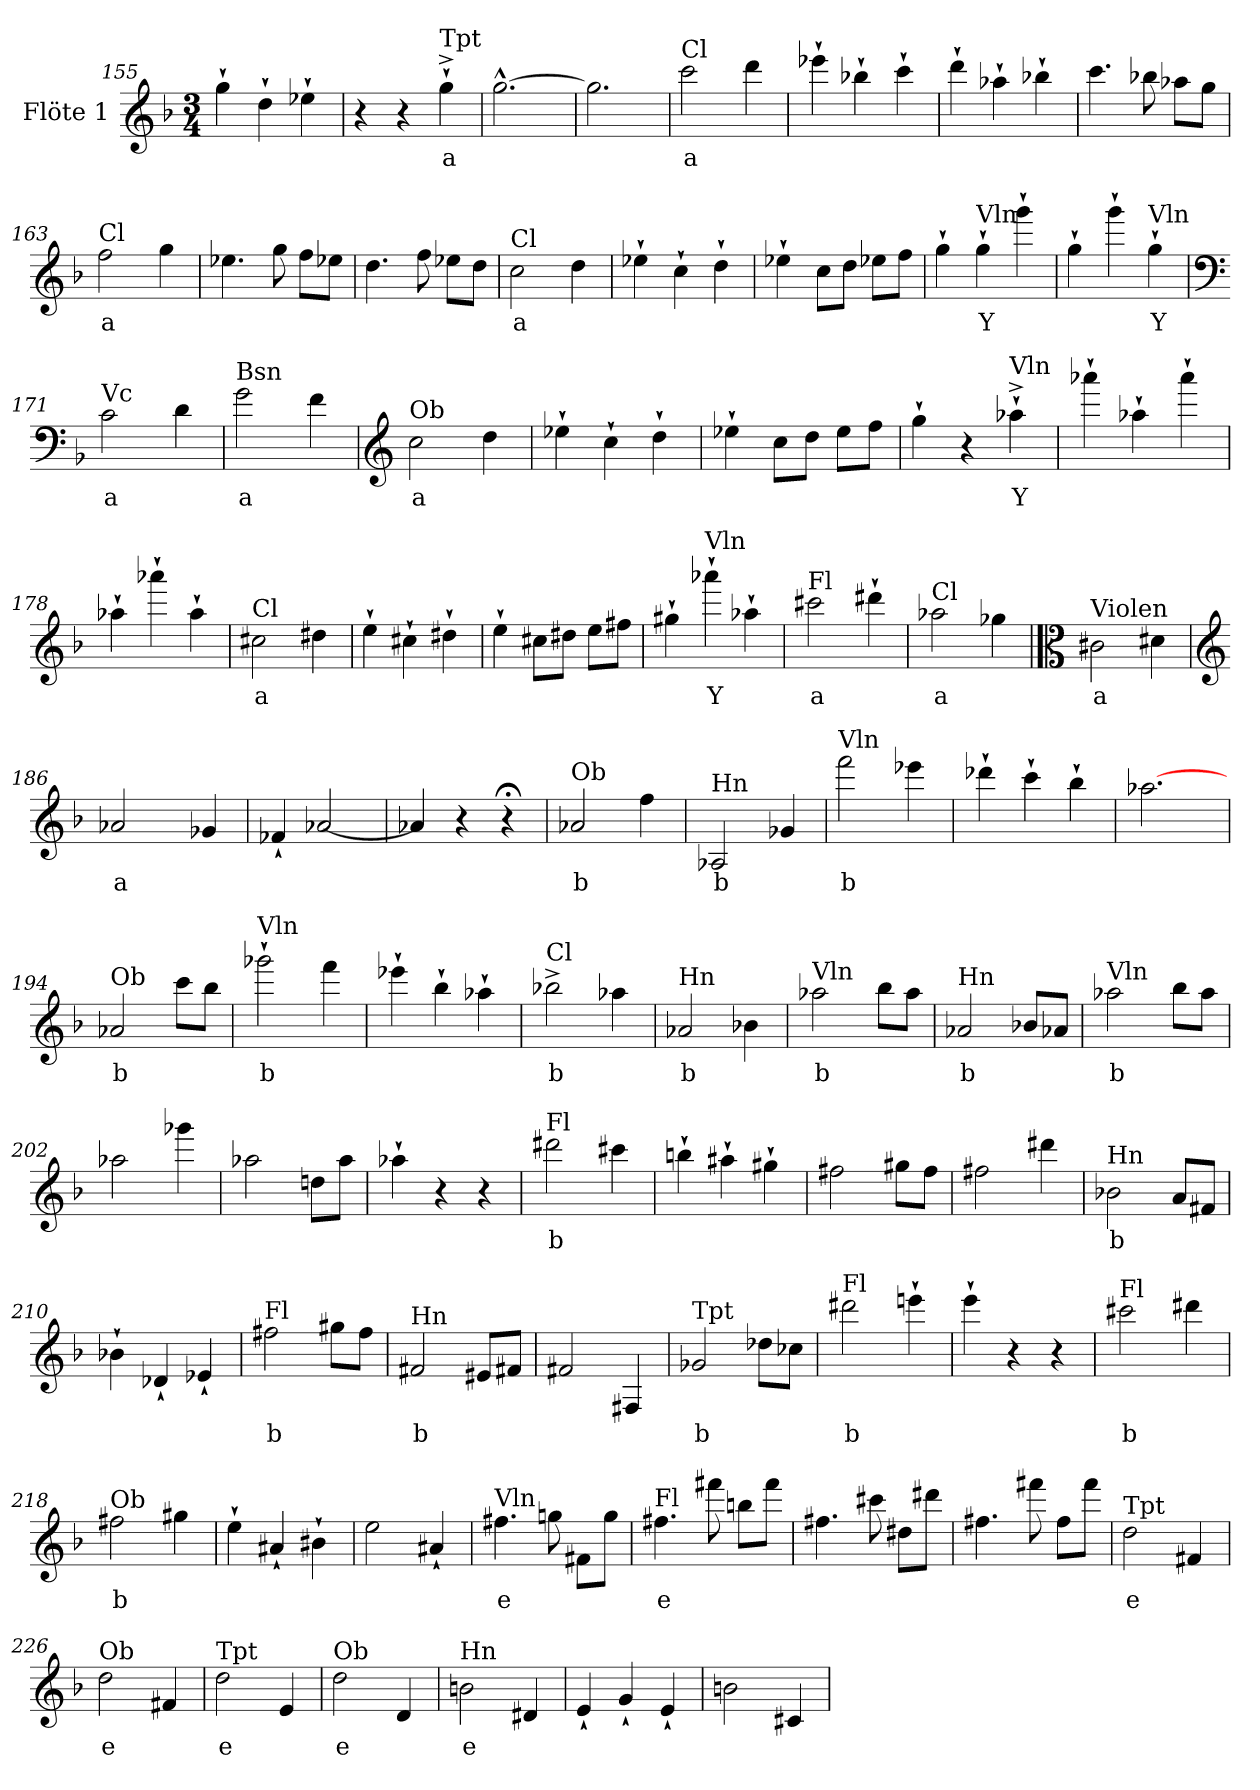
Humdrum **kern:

**kern	**text
*part1	*part1
*staff1	*staff1
*I"Flöte 1	*
*I'Fl. 1	*
*clefG2	*
*k[b-]	*
*M3/4	*
=155	=155
4gg`	.
4dd`	.
4ee-X`	.
=156	=156
4r	.
4r	.
!LO:TX:a:t=Tpt	!
!	!LO:LY:color=#FF0000
4gg`^	a
=157	=157
[2.gg^^	.
=158	=158
2.gg]	.
=159	=159
!LO:TX:a:t=Cl	!
!	!LO:LY:color=#FF0000
2ccc	a
4ddd	.
=160	=160
4eee-X`	.
4bb-X`	.
4ccc`	.
=161	=161
4ddd`	.
4aa-X`	.
4bb-X`	.
=162	=162
4.ccc	.
8bb-X	.
8aa-X\L	.
8gg\J	.
=163	=163
!LO:TX:a:t=Cl	!
!	!LO:LY:color=#FF0000
2ff	a
4gg	.
=164	=164
4.ee-X	.
8gg	.
8ff\L	.
8ee-X\J	.
=165	=165
4.dd	.
8ff	.
8ee-X\L	.
8dd\J	.
=166	=166
!LO:TX:a:t=Cl	!
!	!LO:LY:color=#FF0000
2cc	a
4dd	.
=167	=167
4ee-X`	.
4cc`	.
4dd`	.
=168	=168
4ee-X`	.
8cc\L	.
8dd\J	.
8ee-X\L	.
8ff\J	.
=169	=169
4gg`	.
!LO:TX:a:t=Vln	!
!	!LO:LY:color=#FF0000
4gg`	Y
4ggg`	.
=170	=170
4gg`	.
4ggg`	.
!LO:TX:a:t=Vln	!
!	!LO:LY:color=#FF0000
4gg`	Y
=171	=171
*clefF4	*
!LO:TX:a:t=Vc	!
!	!LO:LY:color=#FF0000
2c	a
4d	.
=172	=172
!LO:TX:a:t=Bsn	!
!	!LO:LY:color=#FF0000
2g	a
4f	.
=173	=173
*clefG2	*
!LO:TX:a:t=Ob	!
!	!LO:LY:color=#FF0000
2cc	a
4dd	.
=174	=174
4ee-X`	.
4cc`	.
4dd`	.
=175	=175
4ee-X`	.
8cc\L	.
8dd\J	.
8ee-\L	.
8ff\J	.
=176	=176
4gg`	.
4r	.
!LO:TX:a:t=Vln	!
!	!LO:LY:color=#FF0000
4aa-X`^	Y
=177	=177
4aaa-X`	.
4aa-X`	.
4aaa-`	.
=178	=178
4aa-X`	.
4aaa-X`	.
4aa-`	.
=179	=179
!LO:TX:a:t=Cl	!
!	!LO:LY:color=#FF0000
2cc#X	a
4dd#X	.
=180	=180
4ee`	.
4cc#X`	.
4dd#X`	.
=181	=181
4ee`	.
8cc#X\L	.
8dd#X\J	.
8ee\L	.
8ff#X\J	.
=182	=182
4gg#X`	.
!LO:TX:a:t=Vln	!
!	!LO:LY:color=#FF0000
4aaa-X`	Y
4aa-`	.
=183	=183
!LO:TX:a:t=Fl	!
!	!LO:LY:color=#FF0000
2ccc#X	a
4ddd#X`	.
=184	=184
!LO:TX:a:t=Cl	!
!	!LO:LY:color=#FF0000
2aa-X	a
4gg-X	.
=185	=185
*clefC3	*
!LO:TX:a:t=Violen	!
!	!LO:LY:color=#FF0000
2c#X	a
4d#X	.
=186	=186
*clefG2	*
!LO:TX:a:t=Hn	!
!	!LO:LY:color=#FF0000
*^	*
2a-X	4ryy	a
.	2ryy	.
4g-X	.	.
*v	*v	*
=187	=187
4f-X`	.
[2a-X	.
=188	=188
4a-X]	.
4r	.
4r;<	.
=189	=189
!LO:TX:a:t=Ob	!
!	!LO:LY:color=#FF0000
2a-X	b
4ff	.
=190	=190
!LO:TX:a:t=Hn	!
!	!LO:LY:color=#FF0000
2A-X	b
4g-X	.
=191	=191
!LO:TX:a:t=Vln	!
!	!LO:LY:color=#FF0000
2fff	b
4eee-X	.
=192	=192
4ddd-X`	.
4ccc`	.
4bb-`	.
=193	=193
[2.aa-X	.
=194	=194
!LO:TX:a:t=Ob	!
!	!LO:LY:color=#FF0000
2a-X	b
8ccc\L	.
8bb-\J	.
=195	=195
!LO:TX:a:t=Vln	!
!	!LO:LY:color=#FF0000
2ggg-X`	b
4fff	.
=196	=196
4eee-X`	.
4bb-`	.
4aa-X`	.
=197	=197
!LO:TX:a:t=Cl	!
!	!LO:LY:color=#FF0000
2bb-X^	b
4aa-X	.
=198	=198
!LO:TX:a:t=Hn	!
!	!LO:LY:color=#FF0000
2a-X	b
4b-X	.
=199	=199
!LO:TX:a:t=Vln	!
!	!LO:LY:color=#FF0000
2aa-X	b
8bb-\L	.
8aa-\J	.
=200	=200
!LO:TX:a:t=Hn	!
!	!LO:LY:color=#FF0000
2a-X	b
8b-X/L	.
8a-X/J	.
=201	=201
!LO:TX:a:t=Vln	!
!	!LO:LY:color=#FF0000
2aa-X	b
8bb-\L	.
8aa-\J	.
=202	=202
2aa-X	.
4ggg-X	.
=203	=203
2aa-X	.
8ddn\L	.
8aa-\J	.
=204	=204
4aa-X`	.
4r	.
4r	.
=205	=205
!LO:TX:a:t=Fl	!
!	!LO:LY:color=#FF0000
2ddd#X	b
4ccc#X	.
=206	=206
4bbn`	.
4aa#X`	.
4gg#X`	.
=207	=207
2ff#X	.
8gg#X\L	.
8ff#\J	.
=208	=208
2ff#X	.
4ddd#X	.
=209	=209
!LO:TX:a:t=Hn	!
!	!LO:LY:color=#FF0000
2b-X	b
8a/L	.
8f#X/J	.
=210	=210
4b-X`	.
4d-X`>	.
4e-X`	.
=211	=211
!LO:TX:a:t=Fl	!
!	!LO:LY:color=#FF0000
2ff#X	b
8gg#X\L	.
8ff#\J	.
=212	=212
!LO:TX:a:t=Hn	!
!	!LO:LY:color=#FF0000
2f#X	b
8e#X/L	.
8f#X/J	.
=213	=213
2f#X	.
4F#X	.
=214	=214
!LO:TX:a:t=Tpt	!
!	!LO:LY:color=#FF0000
2g-X	b
8dd-X\L	.
8cc-X\J	.
=215	=215
!LO:TX:a:t=Fl	!
!	!LO:LY:color=#FF0000
2ddd#X	b
4eeen`	.
=216	=216
4eee`	.
4r	.
4r	.
=217	=217
!LO:TX:a:t=Fl	!
!	!LO:LY:color=#FF0000
2ccc#X	b
4ddd#X	.
=218	=218
!LO:TX:a:t=Ob	!
!	!LO:LY:color=#FF0000
2ff#X	b
4gg#X	.
=219	=219
4ee`	.
4a#X`>	.
4b#X`	.
=220	=220
2ee	.
4a#X`>	.
=221	=221
!LO:TX:a:t=Vln	!
!	!LO:LY:color=#FF0000
4.ff#X	e
8ggn	.
8f#X\L	.
8gg\J	.
=222	=222
!LO:TX:a:t=Fl	!
!	!LO:LY:color=#FF0000
4.ff#X	e
8fff#X	.
8bbn\L	.
8fff#\J	.
=223	=223
4.ff#X	.
8ccc#X	.
8dd#X\L	.
8ddd#X\J	.
=224	=224
4.ff#X	.
8fff#X	.
8ff#\L	.
8fff#\J	.
=225	=225
!LO:TX:a:t=Tpt	!
!	!LO:LY:color=#FF0000
2dd	e
4f#X	.
=226	=226
!LO:TX:a:t=Ob	!
!	!LO:LY:color=#FF0000
2dd	e
4f#X	.
=227	=227
!LO:TX:a:t=Tpt	!
!	!LO:LY:color=#FF0000
2dd	e
4e	.
=228	=228
!LO:TX:a:t=Ob	!
!	!LO:LY:color=#FF0000
2dd	e
4d	.
=229	=229
!LO:TX:a:t=Hn	!
!	!LO:LY:color=#FF0000
2b	e
4d#X	.
=230	=230
4e`>	.
4g`>	.
4e`>	.
=231	=231
2b	.
4c#X	.
=	=
*-	*-
